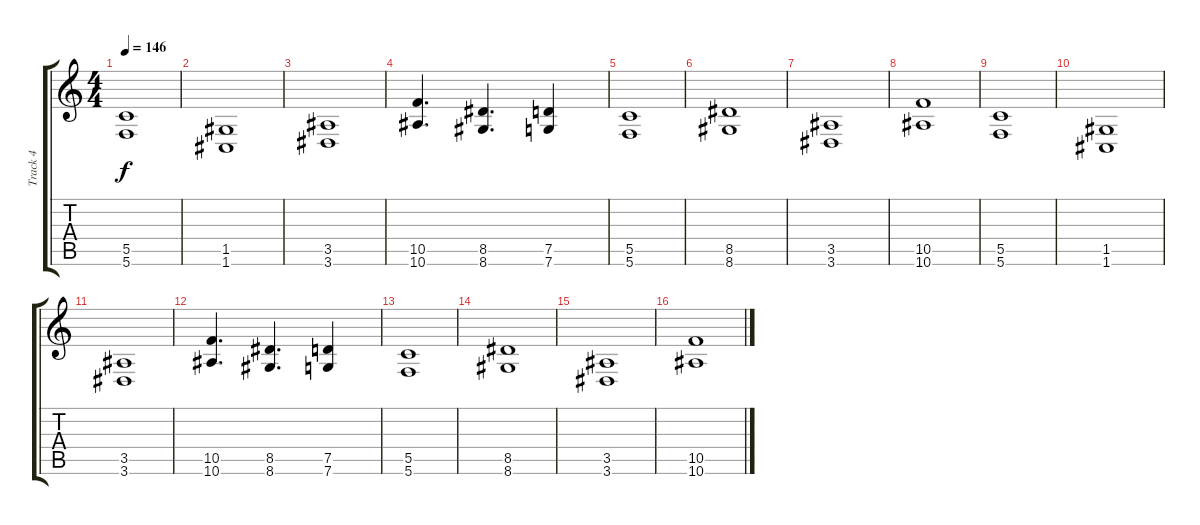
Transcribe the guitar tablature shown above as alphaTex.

\track ("Track 4" "Track 4") {instrument distortionguitar}
\staff {score tabs}
\tuning (D4 A3 F3 C3 G2 C2) {hide}
\ts (4 4)
\tempo 146
\clef g2
\ks c
(5.5 5.6).1{dy f} |
(1.5 1.6).1 |
(3.5 3.6).1 |
(10.5 10.6).4{d} (8.5 8.6).4{d} (7.5 7.6).4 |
(5.5 5.6).1 |
(8.5 8.6).1 |
(3.5 3.6).1 |
(10.5 10.6).1 |
(5.5 5.6).1 |
(1.5 1.6).1 |
(3.5 3.6).1 |
(10.5 10.6).4{d} (8.5 8.6).4{d} (7.5 7.6).4 |
(5.5 5.6).1 |
(8.5 8.6).1 |
(3.5 3.6).1 |
(10.5 10.6).1
